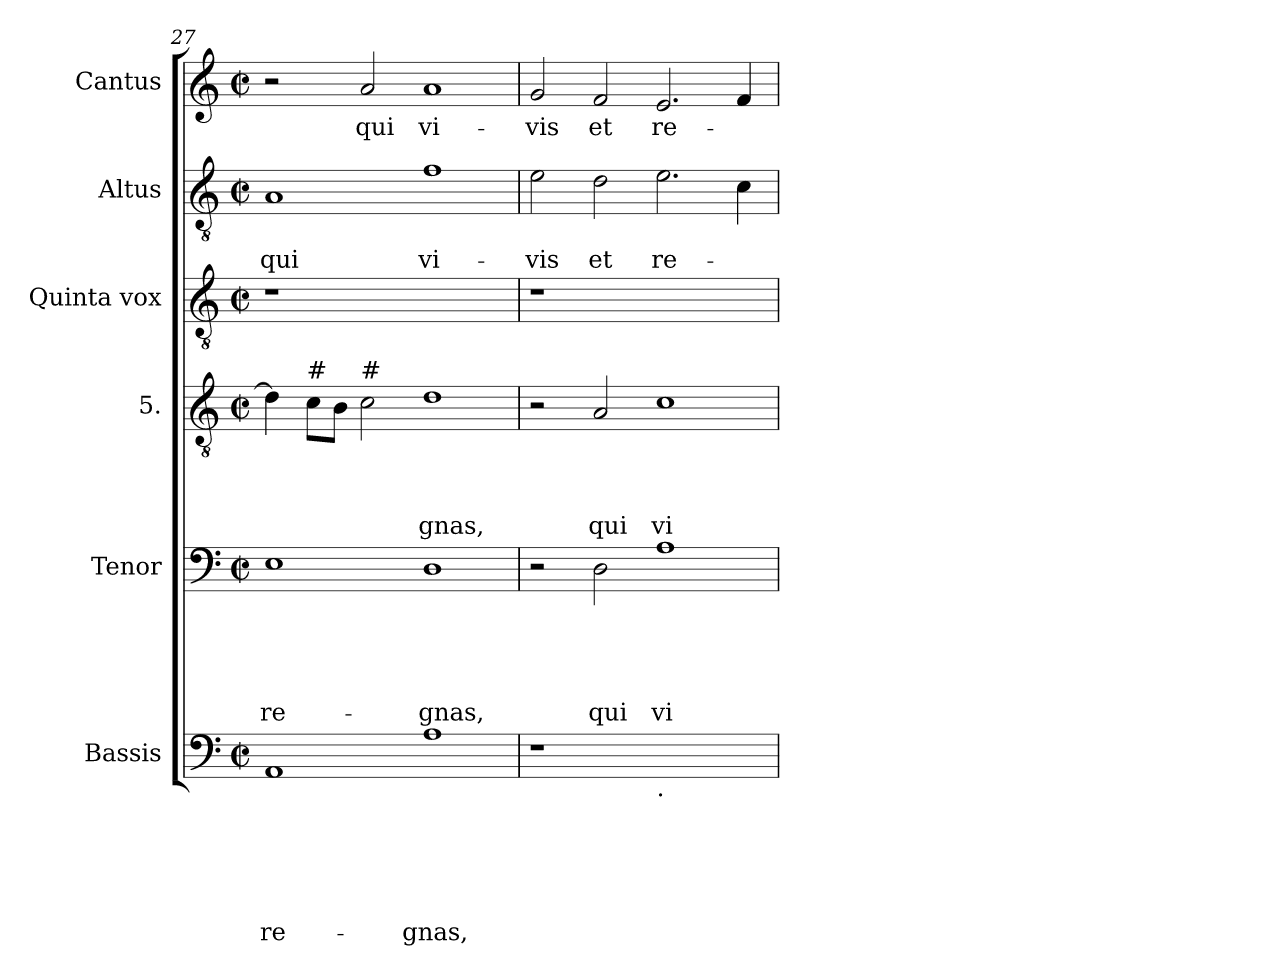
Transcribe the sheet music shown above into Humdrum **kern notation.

**kern	**text	**text	**text	**text	**text	**text	**kern	**text	**text	**text	**text	**text	**kern	**text	**text	**text	**text	**kern	**kern	**text	**text	**kern	**text
*part6	*part6	*part6	*part6	*part6	*part6	*part6	*part5	*part5	*part5	*part5	*part5	*part5	*part4	*part4	*part4	*part4	*part4	*part3	*part2	*part2	*part2	*part1	*part1
*staff6	*staff6	*staff6	*staff6	*staff6	*staff6	*staff6	*staff5	*staff5	*staff5	*staff5	*staff5	*staff5	*staff4	*staff4	*staff4	*staff4	*staff4	*staff3	*staff2	*staff2	*staff2	*staff1	*staff1
*I"Bassis	*	*	*	*	*	*	*I"Tenor	*	*	*	*	*	*I"5.	*	*	*	*	*I"Quinta vox	*I"Altus	*	*	*I"Cantus	*
*I'B.	*	*	*	*	*	*	*I'T.	*	*	*	*	*	*	*	*	*	*	*	*I'A.	*	*	*I'C.	*
*clefF4	*	*	*	*	*	*	*clefF4	*	*	*	*	*	*clefGv2	*	*	*	*	*clefGv2	*clefGv2	*	*	*clefG2	*
*k[]	*	*	*	*	*	*	*k[]	*	*	*	*	*	*k[]	*	*	*	*	*k[]	*k[]	*	*	*k[]	*
*C:	*	*	*	*	*	*	*C:	*	*	*	*	*	*C:	*	*	*	*	*C:	*C:	*	*	*C:	*
*M2/2	*	*	*	*	*	*	*M2/2	*	*	*	*	*	*M2/2	*	*	*	*	*M2/2	*M2/2	*	*	*M2/2	*
*met(c|)	*	*	*	*	*	*	*met(c|)	*	*	*	*	*	*met(c|)	*	*	*	*	*met(c|)	*met(c|)	*	*	*met(c|)	*
=27	=27	=27	=27	=27	=27	=27	=27	=27	=27	=27	=27	=27	=27	=27	=27	=27	=27	=27	=27	=27	=27	=27	=27
!	!	!	!	!	!	!LO:LY:b	!	!	!	!	!	!LO:LY:b	!	!	!	!	!	!	!	!	!LO:LY:b	!	!
1AA	.	.	.	.	.	re-	1E	.	.	.	.	re-	4d\]	.	.	.	.	1r	1A	.	qui	2r	.
!	!	!	!	!	!	!	!	!	!	!	!	!	!LO:TX:a:t=#	!	!	!	!	!	!	!	!	!	!
.	.	.	.	.	.	.	.	.	.	.	.	.	8c\L	.	.	.	.	.	.	.	.	.	.
.	.	.	.	.	.	.	.	.	.	.	.	.	8B\J	.	.	.	.	.	.	.	.	.	.
!	!	!	!	!	!	!	!	!	!	!	!	!	!LO:TX:a:t=#	!	!	!	!	!	!	!	!	!	!
!	!	!	!	!	!	!	!	!	!	!	!	!	!	!	!	!	!	!	!	!	!	!	!LO:LY:b
.	.	.	.	.	.	.	.	.	.	.	.	.	2c\	.	.	.	.	.	.	.	.	2a/	qui
!	!	!	!	!	!	!LO:LY:b	!	!	!	!	!	!LO:LY:b	!	!	!	!	!LO:LY:b	!	!	!	!LO:LY:b	!	!LO:LY:b
1A	.	.	.	.	.	-gnas,	1D	.	.	.	.	-gnas,	1d	.	.	.	-gnas,	1ryy	1f	.	vi-	1a	vi-
=28	=28	=28	=28	=28	=28	=28	=28	=28	=28	=28	=28	=28	=28	=28	=28	=28	=28	=28	=28	=28	=28	=28	=28
!	!	!	!	!	!	!	!	!	!	!	!	!	!	!	!	!	!	!	!	!	!LO:LY:b	!	!LO:LY:b
1r	.	.	.	.	.	.	2r	.	.	.	.	.	2r	.	.	.	.	1r	2e\	.	-vis	2g/	-vis
!	!	!	!	!	!	!	!	!	!	!	!	!LO:LY:b	!	!	!	!	!LO:LY:b	!	!	!	!LO:LY:b	!	!LO:LY:b
.	.	.	.	.	.	.	2D\	.	.	.	.	qui	2A/	.	.	.	qui	.	2d\	.	et	2f/	et
!LO:TX:b:t=.	!	!	!	!	!	!	!	!	!	!	!	!	!	!	!	!	!	!	!	!	!	!	!
!	!	!	!	!	!	!	!	!	!	!	!	!LO:LY:b	!	!	!	!	!LO:LY:b	!	!	!	!LO:LY:b	!	!LO:LY:b
1ryy	.	.	.	.	.	.	1A	.	.	.	.	vi-	1c	.	.	.	vi-	1ryy	2.e\	.	re-	2.e/	re-
.	.	.	.	.	.	.	.	.	.	.	.	.	.	.	.	.	.	.	4c\	.	.	4f/	.
=	=	=	=	=	=	=	=	=	=	=	=	=	=	=	=	=	=	=	=	=	=	=	=
*-	*-	*-	*-	*-	*-	*-	*-	*-	*-	*-	*-	*-	*-	*-	*-	*-	*-	*-	*-	*-	*-	*-	*-
